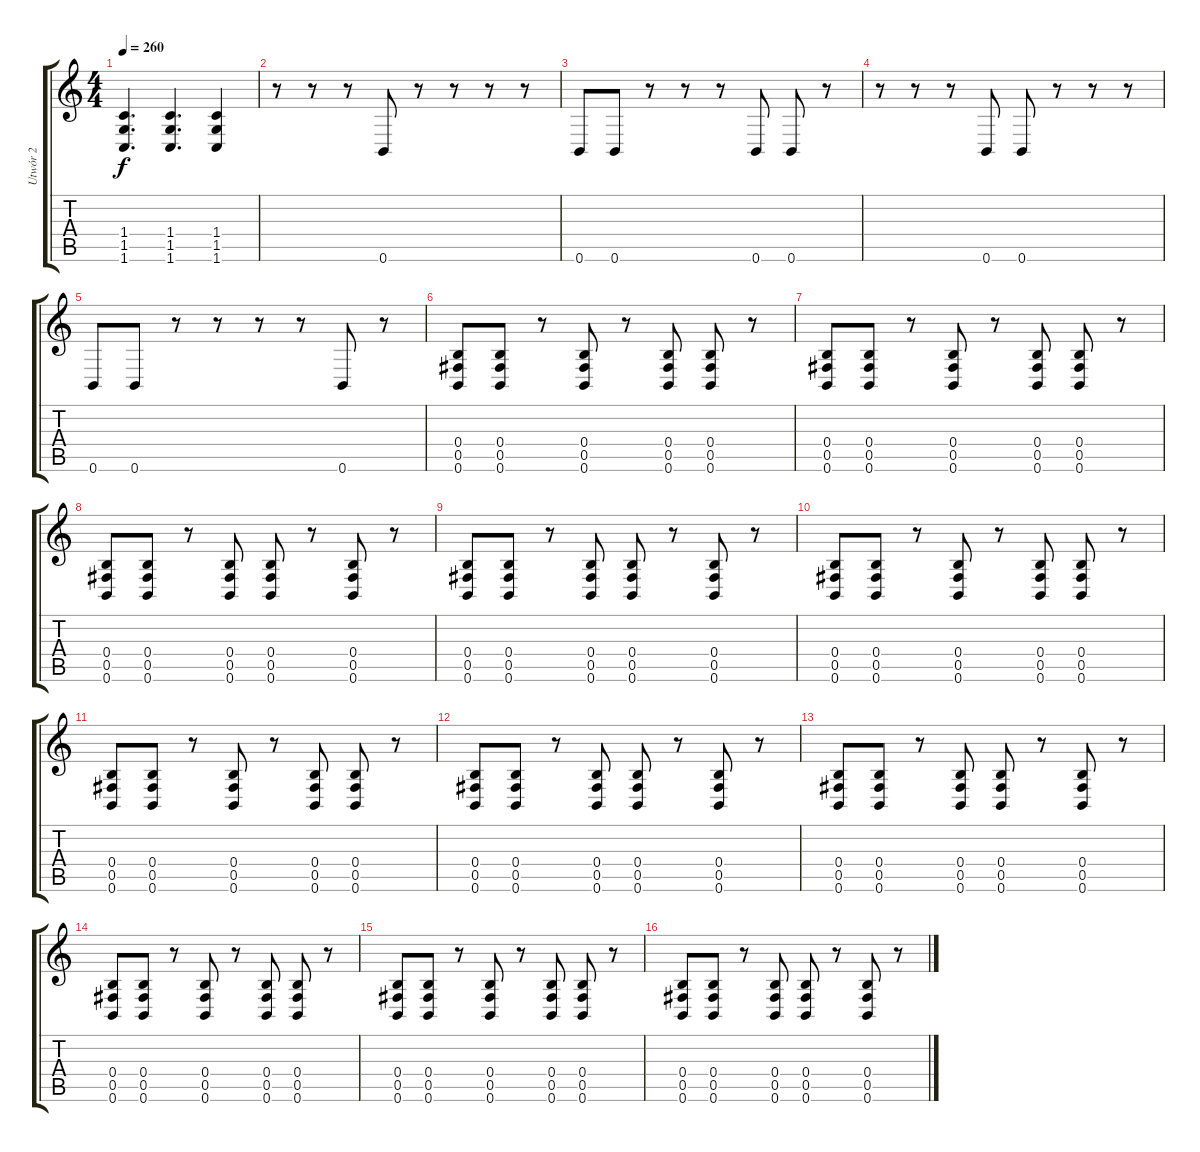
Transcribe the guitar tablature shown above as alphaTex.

\track ("Utwór 2" "Utwór 2") {instrument distortionguitar}
\staff {score tabs}
\tuning (Db4 Ab3 E3 B2 Gb2 B1) {hide}
\ts (4 4)
\tempo 260
\clef g2
\ks c
(1.4 1.5 1.6).4{d dy f} (1.4 1.5 1.6).4{d} (1.4 1.5 1.6).4 |
r.8 r.8 r.8 0.6.8 r.8 r.8 r.8 r.8 |
0.6.8 0.6.8 r.8 r.8 r.8 0.6.8 0.6.8 r.8 |
r.8 r.8 r.8 0.6.8 0.6.8 r.8 r.8 r.8 |
0.6.8 0.6.8 r.8 r.8 r.8 r.8 0.6.8 r.8 |
(0.4 0.5 0.6).8 (0.4 0.5 0.6).8 r.8 (0.4 0.5 0.6).8 r.8 (0.4 0.5 0.6).8 (0.4 0.5 0.6).8 r.8 |
(0.4 0.5 0.6).8 (0.4 0.5 0.6).8 r.8 (0.4 0.5 0.6).8 r.8 (0.4 0.5 0.6).8 (0.4 0.5 0.6).8 r.8 |
(0.4 0.5 0.6).8 (0.4 0.5 0.6).8 r.8 (0.4 0.5 0.6).8 (0.4 0.5 0.6).8 r.8 (0.4 0.5 0.6).8 r.8 |
(0.4 0.5 0.6).8 (0.4 0.5 0.6).8 r.8 (0.4 0.5 0.6).8 (0.4 0.5 0.6).8 r.8 (0.4 0.5 0.6).8 r.8 |
(0.4 0.5 0.6).8 (0.4 0.5 0.6).8 r.8 (0.4 0.5 0.6).8 r.8 (0.4 0.5 0.6).8 (0.4 0.5 0.6).8 r.8 |
(0.4 0.5 0.6).8 (0.4 0.5 0.6).8 r.8 (0.4 0.5 0.6).8 r.8 (0.4 0.5 0.6).8 (0.4 0.5 0.6).8 r.8 |
(0.4 0.5 0.6).8 (0.4 0.5 0.6).8 r.8 (0.4 0.5 0.6).8 (0.4 0.5 0.6).8 r.8 (0.4 0.5 0.6).8 r.8 |
(0.4 0.5 0.6).8 (0.4 0.5 0.6).8 r.8 (0.4 0.5 0.6).8 (0.4 0.5 0.6).8 r.8 (0.4 0.5 0.6).8 r.8 |
(0.4 0.5 0.6).8 (0.4 0.5 0.6).8 r.8 (0.4 0.5 0.6).8 r.8 (0.4 0.5 0.6).8 (0.4 0.5 0.6).8 r.8 |
(0.4 0.5 0.6).8 (0.4 0.5 0.6).8 r.8 (0.4 0.5 0.6).8 r.8 (0.4 0.5 0.6).8 (0.4 0.5 0.6).8 r.8 |
(0.4 0.5 0.6).8 (0.4 0.5 0.6).8 r.8 (0.4 0.5 0.6).8 (0.4 0.5 0.6).8 r.8 (0.4 0.5 0.6).8 r.8
